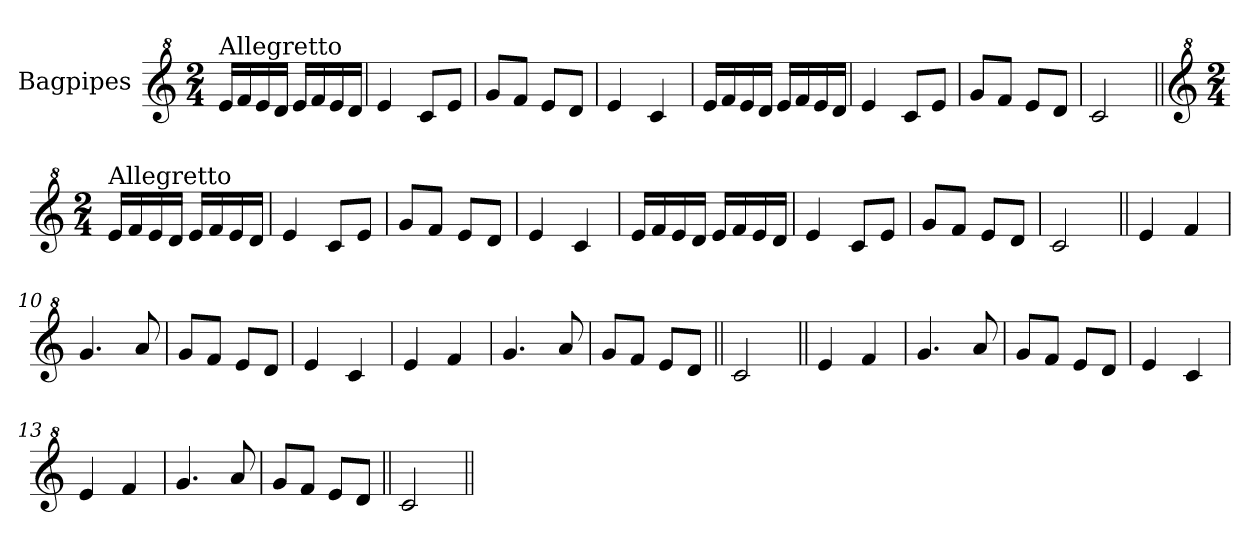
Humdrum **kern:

**kern
*part1
*staff1
*I"Bagpipes
*I'Bag
*clefG^2
*k[]
*M2/4
=1||
!LO:TX:a:t=Allegretto
16ee/LL
16ff/
16ee/
16dd/JJ
16ee/LL
16ff/
16ee/
16dd/JJ
=2
4ee/
8cc/L
8ee/J
=3
8gg/L
8ff/J
8ee/L
8dd/J
=4
4ee/
4cc/
=5
16ee/LL
16ff/
16ee/
16dd/JJ
16ee/LL
16ff/
16ee/
16dd/JJ
=6
4ee/
8cc/L
8ee/J
=7
8gg/L
8ff/J
8ee/L
8dd/J
=8
2cc/
=1a||
*clefG^2
*k[]
*M2/4
!LO:TX:a:t=Allegretto
16ee/LL
16ff/
16ee/
16dd/JJ
16ee/LL
16ff/
16ee/
16dd/JJ
=2a
4ee/
8cc/L
8ee/J
=3a
8gg/L
8ff/J
8ee/L
8dd/J
=4a
4ee/
4cc/
=5a
16ee/LL
16ff/
16ee/
16dd/JJ
16ee/LL
16ff/
16ee/
16dd/JJ
=6a
4ee/
8cc/L
8ee/J
=7a
8gg/L
8ff/J
8ee/L
8dd/J
=8a
2cc/
=9||
4ee/
4ff/
=10
4.gg/
8aa/
=11
8gg/L
8ff/J
8ee/L
8dd/J
=12
4ee/
4cc/
=13
4ee/
4ff/
=14
4.gg/
8aa/
=15
8gg/L
8ff/J
8ee/L
8dd/J
=16||
2cc/
=9a||
4ee/
4ff/
=10a
4.gg/
8aa/
=11a
8gg/L
8ff/J
8ee/L
8dd/J
=12a
4ee/
4cc/
=13a
4ee/
4ff/
=14a
4.gg/
8aa/
=15a
8gg/L
8ff/J
8ee/L
8dd/J
=16a||
2cc/
=||
*-
